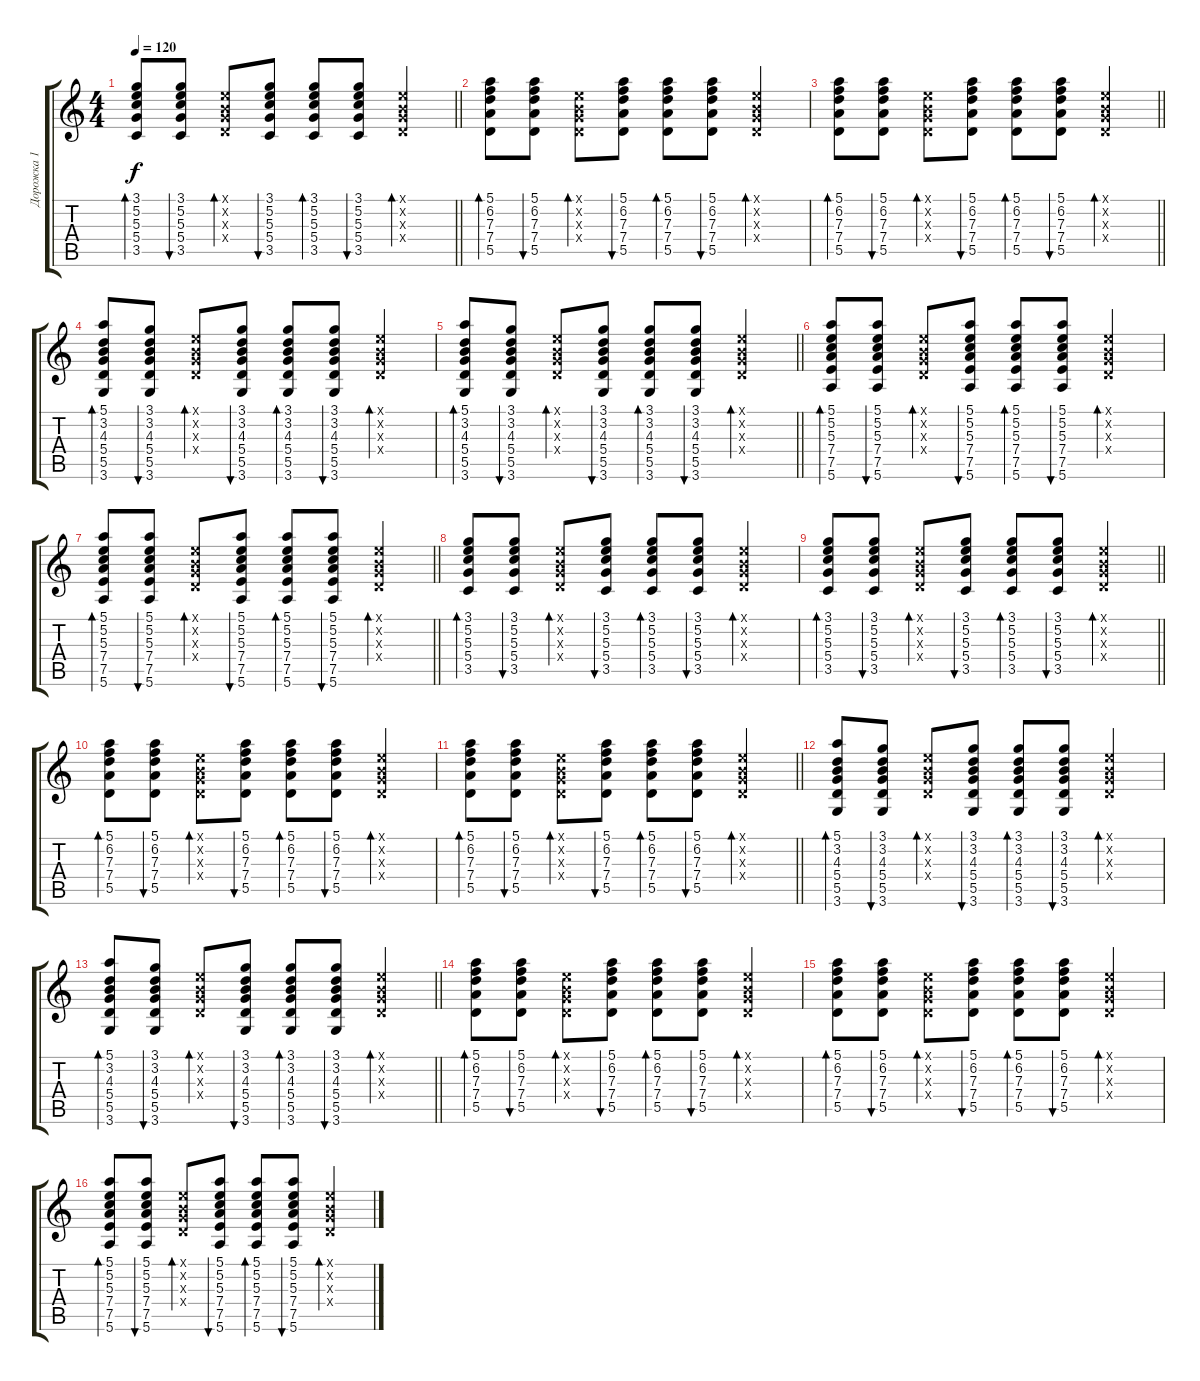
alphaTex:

\track ("Дорожка 1" "Дорожка 1") {instrument acousticguitarsteel}
\staff {score tabs}
\tuning (E4 B3 G3 D3 A2 E2) {hide}
\ts (4 4)
\tempo 120
\clef g2
\barLineRight lightlight
\ks c
(3.1 5.2 5.3 5.4 3.5).8{bd 30 dy f} (3.1 5.2 5.3 5.4 3.5).8{bu 30} (0.1{x} 0.2{x} 0.3{x} 0.4{x}).8{bd 30} (3.1 5.2 5.3 5.4 3.5).8{bu 30} (3.1 5.2 5.3 5.4 3.5).8{bd 30} (3.1 5.2 5.3 5.4 3.5).8{bu 30} (0.1{x} 0.2{x} 0.3{x} 0.4{x}).4{bd 30} |
(5.1 6.2 7.3 7.4 5.5).8{bd 30} (5.1 6.2 7.3 7.4 5.5).8{bu 30} (0.1{x} 0.2{x} 0.3{x} 0.4{x}).8{bd 30} (5.1 6.2 7.3 7.4 5.5).8{bu 30} (5.1 6.2 7.3 7.4 5.5).8{bd 30} (5.1 6.2 7.3 7.4 5.5).8{bu 30} (0.1{x} 0.2{x} 0.3{x} 0.4{x}).4{bd 30} |
\barLineRight lightlight
(5.1 6.2 7.3 7.4 5.5).8{bd 30} (5.1 6.2 7.3 7.4 5.5).8{bu 30} (0.1{x} 0.2{x} 0.3{x} 0.4{x}).8{bd 30} (5.1 6.2 7.3 7.4 5.5).8{bu 30} (5.1 6.2 7.3 7.4 5.5).8{bd 30} (5.1 6.2 7.3 7.4 5.5).8{bu 30} (0.1{x} 0.2{x} 0.3{x} 0.4{x}).4{bd 30} |
(5.1 3.2 4.3 5.4 5.5 3.6).8{bd 30} (3.1 3.2 4.3 5.4 5.5 3.6).8{bu 30} (0.1{x} 0.2{x} 0.3{x} 0.4{x}).8{bd 30} (3.1 3.2 4.3 5.4 5.5 3.6).8{bu 30} (3.1 3.2 4.3 5.4 5.5 3.6).8{bd 30} (3.1 3.2 4.3 5.4 5.5 3.6).8{bu 30} (0.1{x} 0.2{x} 0.3{x} 0.4{x}).4{bd 30} |
\barLineRight lightlight
(5.1 3.2 4.3 5.4 5.5 3.6).8{bd 30} (3.1 3.2 4.3 5.4 5.5 3.6).8{bu 30} (0.1{x} 0.2{x} 0.3{x} 0.4{x}).8{bd 30} (3.1 3.2 4.3 5.4 5.5 3.6).8{bu 30} (3.1 3.2 4.3 5.4 5.5 3.6).8{bd 30} (3.1 3.2 4.3 5.4 5.5 3.6).8{bu 30} (0.1{x} 0.2{x} 0.3{x} 0.4{x}).4{bd 30} |
(5.1 5.2 5.3 7.4 7.5 5.6).8{bd 30} (5.1 5.2 5.3 7.4 7.5 5.6).8{bu 30} (0.1{x} 0.2{x} 0.3{x} 0.4{x}).8{bd 30} (5.1 5.2 5.3 7.4 7.5 5.6).8{bu 30} (5.1 5.2 5.3 7.4 7.5 5.6).8{bd 30} (5.1 5.2 5.3 7.4 7.5 5.6).8{bu 30} (0.1{x} 0.2{x} 0.3{x} 0.4{x}).4{bd 30} |
\barLineRight lightlight
(5.1 5.2 5.3 7.4 7.5 5.6).8{bd 30} (5.1 5.2 5.3 7.4 7.5 5.6).8{bu 30} (0.1{x} 0.2{x} 0.3{x} 0.4{x}).8{bd 30} (5.1 5.2 5.3 7.4 7.5 5.6).8{bu 30} (5.1 5.2 5.3 7.4 7.5 5.6).8{bd 30} (5.1 5.2 5.3 7.4 7.5 5.6).8{bu 30} (0.1{x} 0.2{x} 0.3{x} 0.4{x}).4{bd 30} |
(3.1 5.2 5.3 5.4 3.5).8{bd 30} (3.1 5.2 5.3 5.4 3.5).8{bu 30} (0.1{x} 0.2{x} 0.3{x} 0.4{x}).8{bd 30} (3.1 5.2 5.3 5.4 3.5).8{bu 30} (3.1 5.2 5.3 5.4 3.5).8{bd 30} (3.1 5.2 5.3 5.4 3.5).8{bu 30} (0.1{x} 0.2{x} 0.3{x} 0.4{x}).4{bd 30} |
\barLineRight lightlight
(3.1 5.2 5.3 5.4 3.5).8{bd 30} (3.1 5.2 5.3 5.4 3.5).8{bu 30} (0.1{x} 0.2{x} 0.3{x} 0.4{x}).8{bd 30} (3.1 5.2 5.3 5.4 3.5).8{bu 30} (3.1 5.2 5.3 5.4 3.5).8{bd 30} (3.1 5.2 5.3 5.4 3.5).8{bu 30} (0.1{x} 0.2{x} 0.3{x} 0.4{x}).4{bd 30} |
(5.1 6.2 7.3 7.4 5.5).8{bd 30} (5.1 6.2 7.3 7.4 5.5).8{bu 30} (0.1{x} 0.2{x} 0.3{x} 0.4{x}).8{bd 30} (5.1 6.2 7.3 7.4 5.5).8{bu 30} (5.1 6.2 7.3 7.4 5.5).8{bd 30} (5.1 6.2 7.3 7.4 5.5).8{bu 30} (0.1{x} 0.2{x} 0.3{x} 0.4{x}).4{bd 30} |
\barLineRight lightlight
(5.1 6.2 7.3 7.4 5.5).8{bd 30} (5.1 6.2 7.3 7.4 5.5).8{bu 30} (0.1{x} 0.2{x} 0.3{x} 0.4{x}).8{bd 30} (5.1 6.2 7.3 7.4 5.5).8{bu 30} (5.1 6.2 7.3 7.4 5.5).8{bd 30} (5.1 6.2 7.3 7.4 5.5).8{bu 30} (0.1{x} 0.2{x} 0.3{x} 0.4{x}).4{bd 30} |
(5.1 3.2 4.3 5.4 5.5 3.6).8{bd 30} (3.1 3.2 4.3 5.4 5.5 3.6).8{bu 30} (0.1{x} 0.2{x} 0.3{x} 0.4{x}).8{bd 30} (3.1 3.2 4.3 5.4 5.5 3.6).8{bu 30} (3.1 3.2 4.3 5.4 5.5 3.6).8{bd 30} (3.1 3.2 4.3 5.4 5.5 3.6).8{bu 30} (0.1{x} 0.2{x} 0.3{x} 0.4{x}).4{bd 30} |
\barLineRight lightlight
(5.1 3.2 4.3 5.4 5.5 3.6).8{bd 30} (3.1 3.2 4.3 5.4 5.5 3.6).8{bu 30} (0.1{x} 0.2{x} 0.3{x} 0.4{x}).8{bd 30} (3.1 3.2 4.3 5.4 5.5 3.6).8{bu 30} (3.1 3.2 4.3 5.4 5.5 3.6).8{bd 30} (3.1 3.2 4.3 5.4 5.5 3.6).8{bu 30} (0.1{x} 0.2{x} 0.3{x} 0.4{x}).4{bd 30} |
(5.1 6.2 7.3 7.4 5.5).8{bd 30} (5.1 6.2 7.3 7.4 5.5).8{bu 30} (0.1{x} 0.2{x} 0.3{x} 0.4{x}).8{bd 30} (5.1 6.2 7.3 7.4 5.5).8{bu 30} (5.1 6.2 7.3 7.4 5.5).8{bd 30} (5.1 6.2 7.3 7.4 5.5).8{bu 30} (0.1{x} 0.2{x} 0.3{x} 0.4{x}).4{bd 30} |
(5.1 6.2 7.3 7.4 5.5).8{bd 30} (5.1 6.2 7.3 7.4 5.5).8{bu 30} (0.1{x} 0.2{x} 0.3{x} 0.4{x}).8{bd 30} (5.1 6.2 7.3 7.4 5.5).8{bu 30} (5.1 6.2 7.3 7.4 5.5).8{bd 30} (5.1 6.2 7.3 7.4 5.5).8{bu 30} (0.1{x} 0.2{x} 0.3{x} 0.4{x}).4{bd 30} |
(5.1 5.2 5.3 7.4 7.5 5.6).8{bd 30} (5.1 5.2 5.3 7.4 7.5 5.6).8{bu 30} (0.1{x} 0.2{x} 0.3{x} 0.4{x}).8{bd 30} (5.1 5.2 5.3 7.4 7.5 5.6).8{bu 30} (5.1 5.2 5.3 7.4 7.5 5.6).8{bd 30} (5.1 5.2 5.3 7.4 7.5 5.6).8{bu 30} (0.1{x} 0.2{x} 0.3{x} 0.4{x}).4{bd 30}
